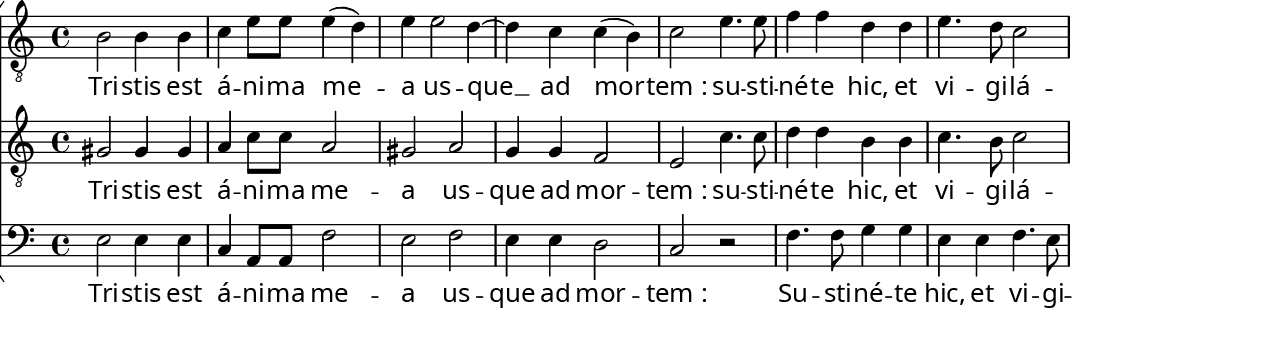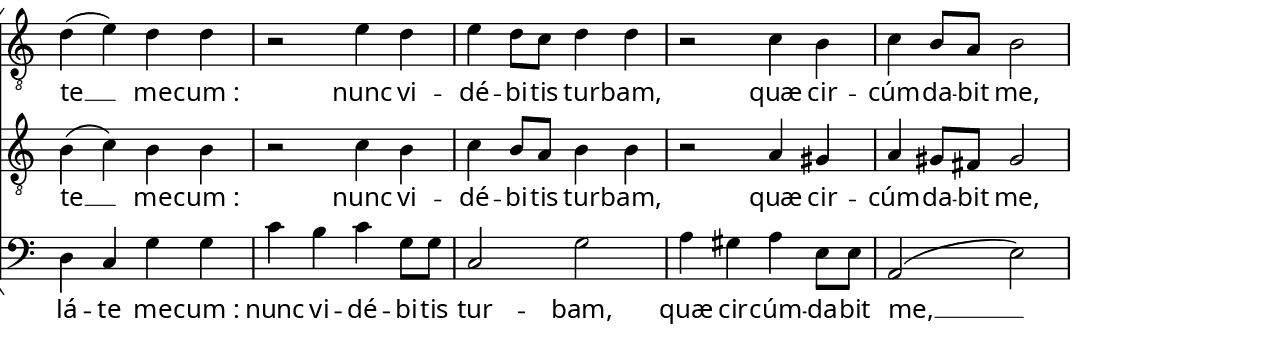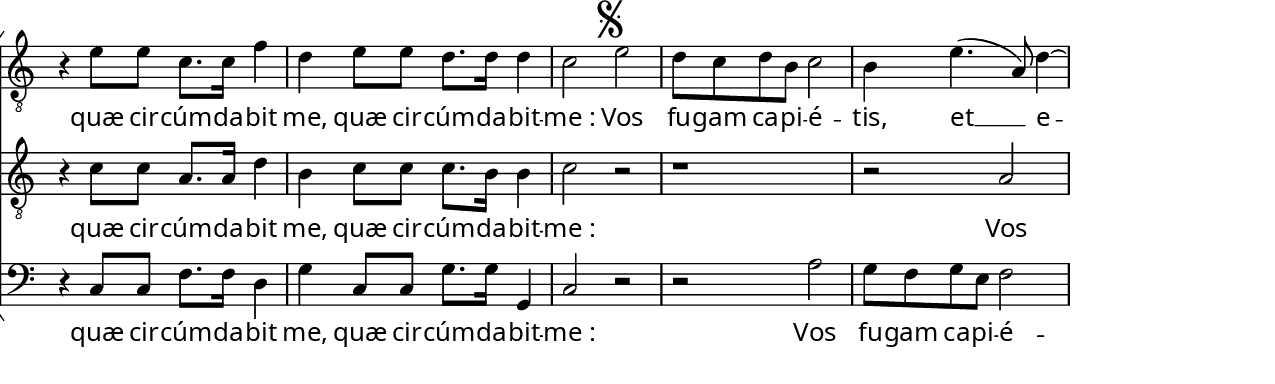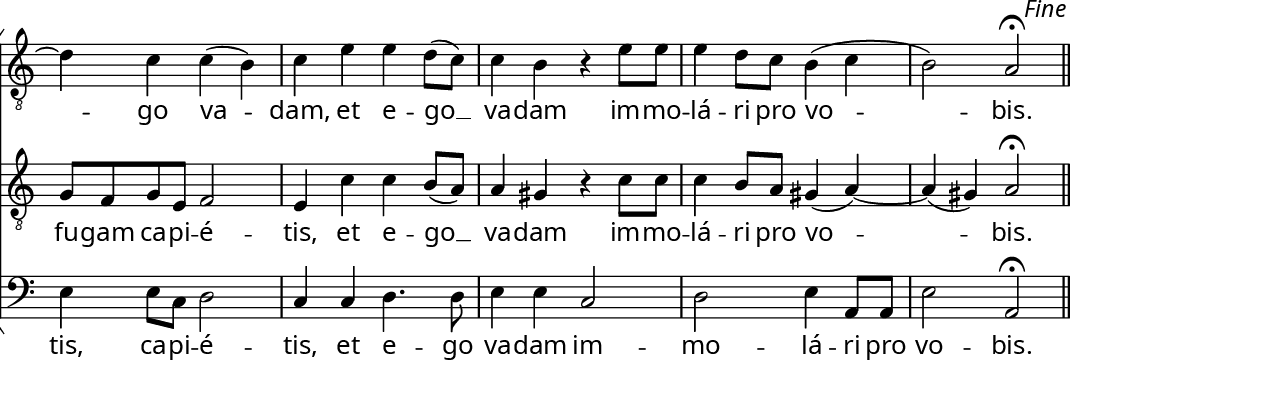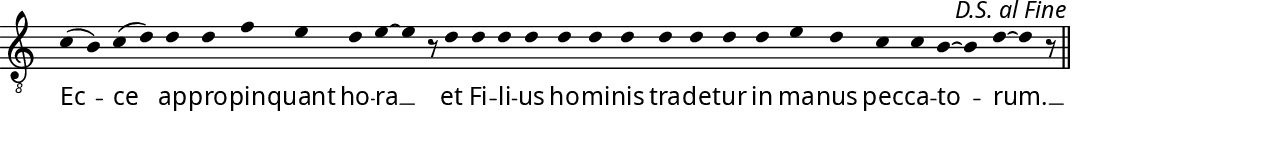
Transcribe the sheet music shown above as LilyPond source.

\header {
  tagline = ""
  composer = "Giovanni Battista Martini (1706-84)"
}
\include "english.ly"
\include "lilypond-book-preamble.ly"
\include "header.ly"

global = {
  \key c \major
  \time 4/4
}

sopMusic = \relative c' {
  \clef "treble_8"
  b2 b4 b | c e8 e e4( d) | e e2 d4 ~ | d4 c c( b) | c2 e4. e8 | f4 f d d |
  e4. d8 c2 | d4(e) d d | r2 e4 d | e d8 c d4 d | r2 c4 b | c b8 a b2 |
  r4 e8 e c8. c16 f4 | d e8 e d8. d16 d4 | c2
  \mark \markup { \musicglyph #"scripts.segno" }
  e2 | d8 c d b c2 | b4 e4.( a,8) d4 ~ |
  d c c( b) | c e e d8( c) | c4 b r e8 e | e4 d8 c b4( c | b2) a\fermata \bar "||"
    \override Score.RehearsalMark #'break-visibility = #begin-of-line-invisible
    \override Score.RehearsalMark #'self-alignment-X = #RIGHT
    \override Score . RehearsalMark #'font-shape = #'italic
    \override Score.RehearsalMark #'font-size = #0.5
    \mark "Fine"
}
sopWords = \lyricmode {
  \set fontSize = #0.5
  %\set vocalName = "2. "
  %\set shortVocalName = "2. "
  Tri -- stis est | á -- ni -- ma me -- a us -- que __ ad mor -- tem_: su -- sti -- né -- te hic, et | vi -- gi -- lá -- te __ me -- cum_: nunc vi -- dé -- bi -- tis tur -- bam, quæ cir -- cúm -- da -- bit me, quæ cir -- cúm -- da -- bit | me, quæ cir -- cúm -- da -- bit -- me_:  Vos fu -- gam ca -- pi -- é -- tis, et __ e -- go va -- dam, et e -- go __ | va -- dam im -- mo -- lá -- ri pro vo -- bis.
}

altoMusic = \relative c' {
  \clef "treble_8"
  gs2 gs4 gs | a c8 c a2 | gs a | g4 g f2 | e c'4. c8 | d4 d b b |
  c4. b8 c2 | b4( c) b b | r2 c4 b | c b8 a b4 b | r2 a4 gs | a gs8 fs gs2 |
  r4 c8 c a8. a16 d4 | b c8 c c8. b16 b4 | c2 r2 | r1 | r2 a |
  g8 f g e f2 | e4 c' c b8( a) | a4 gs r c8 c | c4 b8 a gs4( a) ~ | a( gs) a2\fermata \bar "||" 
}

altoWords = \lyricmode {
  \set fontSize = #0.5
  Tri -- stis est | á -- ni -- ma me -- a us -- que ad mor -- tem_: su -- sti -- né -- te hic, et | vi -- gi -- lá -- te __ me -- cum_: nunc vi -- dé -- bi -- tis tur -- bam, quæ cir -- cúm -- da -- bit me, quæ cir -- cúm -- da -- bit | me, quæ cir -- cúm -- da -- bit -- me_:  Vos fu -- gam ca -- pi -- é -- tis, et e -- go __ va -- dam im -- mo -- lá -- ri pro vo -- bis.
}

bassMusic = \relative a {
  \clef bass
  e2 e4 e | c a8 a f'2 | e f | e4 e d2 | c r | f4. f8 g4 g |
  e e f4. e8 | d4 c g' g | c b c g8 g | c,2 g' | a4 gs a e8 e | a,2( e') |
  r4 c8 c f8. f16 d4 | g c,8 c g'8. g16 g,4 | c2 r2 | r2 a' | g8 f g e f2 |
  e4 e8 c d2 | c4 c d4. d8 | e4 e c2 | d e4 a,8 a | e'2 a,\fermata \bar "||"
}

bassWords = \lyricmode {
  \set fontSize = #0.5
  Tri -- stis est | á -- ni -- ma me -- a us -- que ad mor -- tem_: Su -- sti -- né -- te | hic, et vi -- gi -- lá -- te me -- cum_: | nunc vi -- dé --  bi -- tis tur -- bam, | quæ cir -- cúm -- da -- bit me, __ quæ cir -- cúm -- da -- bit | me, quæ cir -- cúm -- da -- bit -- me_:  Vos fu -- gam ca -- pi -- é -- tis, ca -- pi -- é -- tis, et e -- go | va -- dam im -- mo -- lá -- ri pro | vo -- bis.
}

chantMusic = \relative c' {
  \clef "treble_8"
  \cadenzaOn
  c4( b) c( d) d d f e d e ~ e r8 d4 d d d d d d d d d d e d c c b ~ b d ~ d r8
  \cadenzaOff \bar "||"
  \override Score.RehearsalMark #'break-visibility = #begin-of-line-invisible
    \override Score.RehearsalMark #'self-alignment-X = #RIGHT
    \override Score . RehearsalMark #'font-shape = #'italic
    \override Score.RehearsalMark #'font-size = #0.5
    \mark "D.S. al Fine"
}


chantWords = \lyricmode {
  Ec -- ce ap -- pro -- pin -- quant ho -- ra __ et Fi -- li -- us ho -- mi -- nis tra -- de -- tur in ma -- nus pec -- ca -- to -- rum. __
}

%altoWords = \lyricmode {
%  \override StanzaNumber #'font-name = #"Garamond Premier Pro"
%  \override LyricText #'font-name = #"Garamond Premier Pro"
%}

\score {
  \new ChoirStaff <<
%    \new Lyrics = "sopranos"
    \new Staff = "women" <<
      \new Voice = "sopranos"{
%        \voiceOne
        << \global \sopMusic >>
      }
%      \new Voice = "altos" {
%        \voiceTwo
%        << \global \altoMusic >>
%      }
    >>
    \new Lyrics = "sopranos"

    \new Staff = "women2" <<
      \new Voice = "altos" {
%        \voiceTwo
        << \global \altoMusic >>
      }
    >>
    \new Lyrics = "altos"
    
    \new Staff = "men" <<
      %\new Lyrics = "bass"
      \new Voice = "bass" {
%        \voiceOne
        << \global \bassMusic >>
      }
    >>
    \context Lyrics = "sopranos" \lyricsto "sopranos" \sopWords
    \context Lyrics = "altos" \lyricsto "altos" \altoWords
    \context Lyrics = "bass" \lyricsto "bass" \bassWords
  >>
  \layout {
    \context {
      \Staff
    }
  }
}

\score {
  \new Staff <<
    \new Voice = "chant" \chantMusic
    \new Lyrics = "chant" \lyricsto chant \chantWords
  >>
  \layout {
    \context {
      \Staff
      \remove "Time_signature_engraver"
      \override Stem #'transparent = ##t
      \override Flag #'transparent = ##t
    }
    \context {
      \Voice
      \override Stem #'length = #0
    }
  }
}

